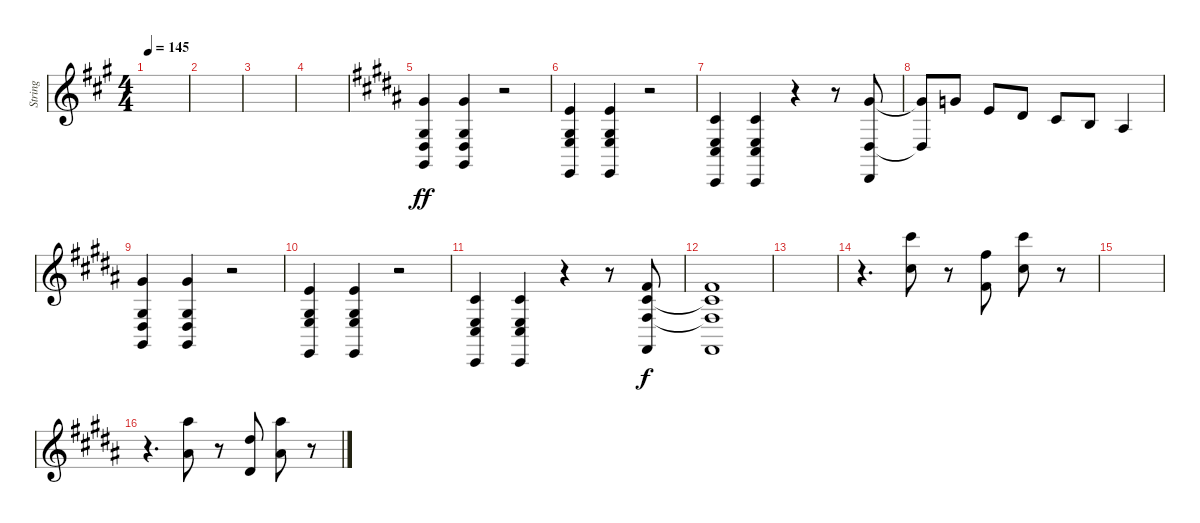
\track ("String" "String") {instrument stringensemble1}
\staff {score}
\tuning (E4 B3 G3 D3 A2 E2 B1) {hide}
\ts (4 4)
\tempo 145
\clef g2
\ks a
|
|
|
|
\ks b
(4.1 6.4 6.5 4.6).4{dy ff} (4.1 6.4 6.5 4.6).4 r.2 |
(0.1 6.4 7.5 0.6).4 (0.1 6.4 7.5 0.6).4 r.2 |
(2.2 2.4 4.5 2.7).4 (2.2 2.4 4.5 2.7).4 r.4 r.8 (4.1 6.5 4.7).8 |
(4.1{t} 6.5{t}).8 3.1.8 0.1.8 4.2.8 2.2.8 0.2.8 3.3.4 |
(4.1 6.4 6.5 4.6).4 (4.1 6.4 6.5 4.6).4 r.2 |
(0.1 6.4 7.5 0.6).4 (0.1 6.4 7.5 0.6).4 r.2 |
(2.2 2.4 4.5 2.7).4 (2.2 2.4 4.5 2.7).4 r.4 r.8 (2.1 2.2 4.4 2.6).8{dy f} |
(2.1 2.2{t} 4.4{t} 2.6).1 |
|
r.4{d} (9.1 30.3).8 r.8 (11.3 28.4).8 (9.1 30.3).8 r.8 |
|
r.4{d} (6.1 23.2).8 r.8 (11.1 4.2).8 (6.1 23.2).8 r.8
